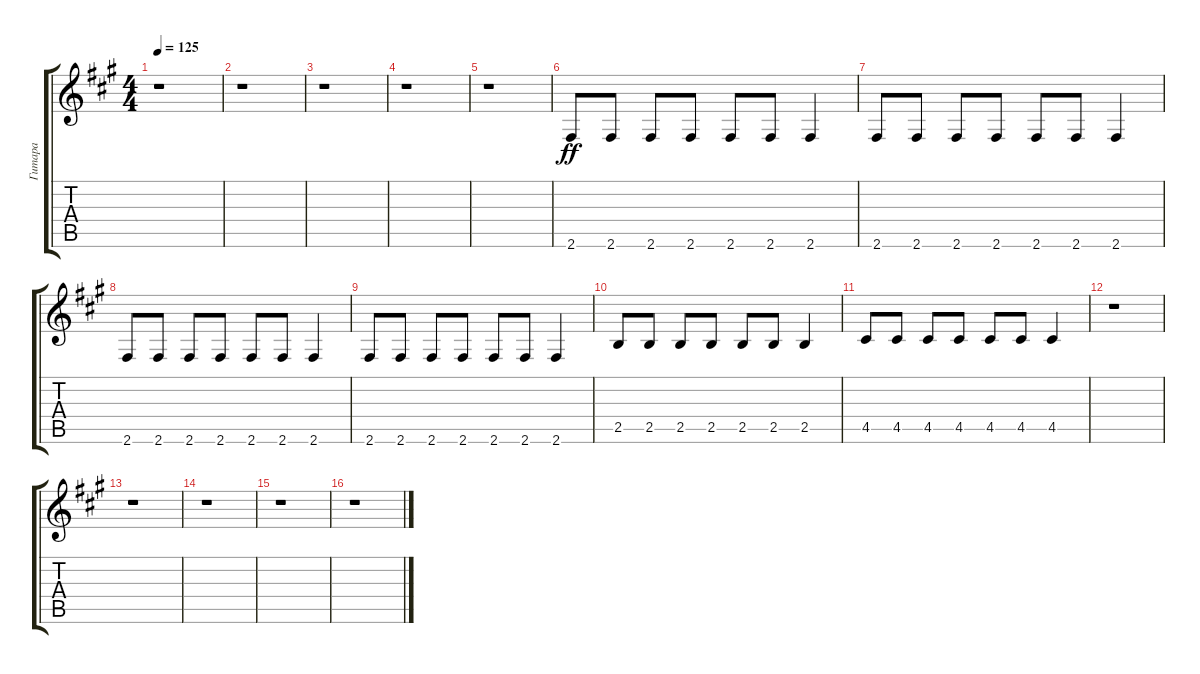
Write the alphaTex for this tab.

\track ("Гитара" "Гитара") {instrument overdrivenguitar}
\staff {score tabs}
\tuning (E4 B3 G3 D3 A2 E2) {hide}
\ts (4 4)
\tempo 125
\clef g2
\ks f#minor
r.1{dy ff} |
r.1 |
r.1 |
r.1 |
r.1 |
2.6.8 2.6.8 2.6.8 2.6.8 2.6.8 2.6.8 2.6.4 |
2.6.8 2.6.8 2.6.8 2.6.8 2.6.8 2.6.8 2.6.4 |
2.6.8 2.6.8 2.6.8 2.6.8 2.6.8 2.6.8 2.6.4 |
2.6.8 2.6.8 2.6.8 2.6.8 2.6.8 2.6.8 2.6.4 |
2.5.8 2.5.8 2.5.8 2.5.8 2.5.8 2.5.8 2.5.4 |
4.5.8 4.5.8 4.5.8 4.5.8 4.5.8 4.5.8 4.5.4 |
r.1 |
r.1 |
r.1 |
r.1 |
r.1
